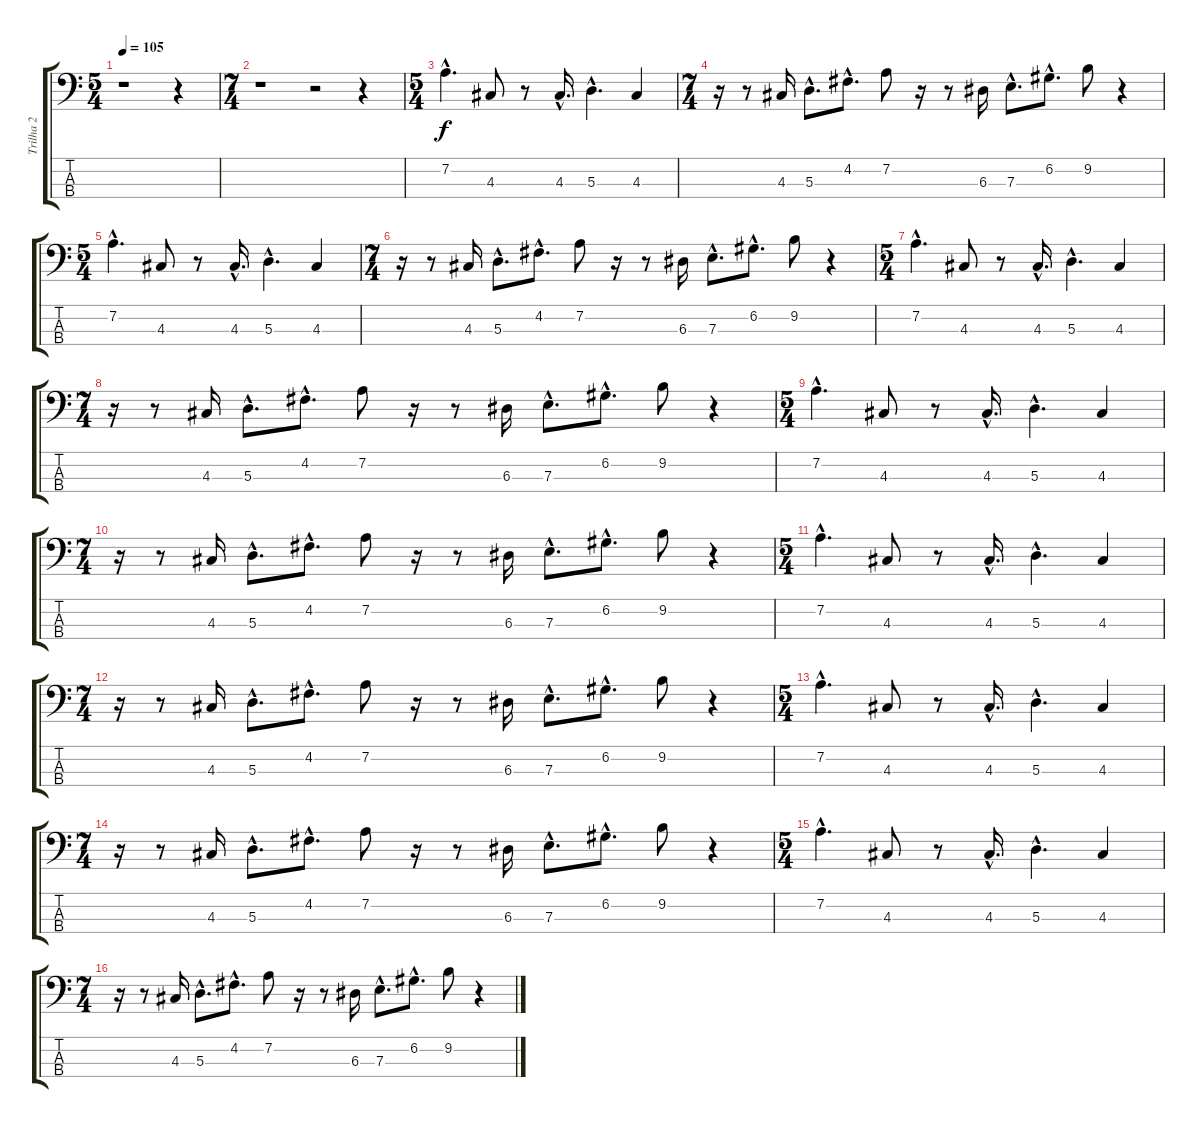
\track ("Trilha 2" "Trilha 2") {instrument electricbassfinger}
\staff {score tabs}
\tuning (G2 D2 A1 E1) {hide}
\ts (5 4)
\tempo 105
\clef f4
\ks c
r.1{dy f instrument electricbassfinger} r.4 |
\ts (7 4)
r.1 r.2 r.4 |
\ts (5 4)
7.2{hac}.4{d} 4.3.8 r.8 4.3{hac}.16{d} 5.3{hac}.4{d} 4.3.4 |
\ts (7 4)
r.16 r.8 4.3.16 5.3{hac}.8{d} 4.2{hac}.8{d} 7.2.8 r.16 r.8 6.3.16 7.3{hac}.8{d} 6.2{hac}.8{d} 9.2.8 r.4 |
\ts (5 4)
7.2{hac}.4{d} 4.3.8 r.8 4.3{hac}.16{d} 5.3{hac}.4{d} 4.3.4 |
\ts (7 4)
r.16 r.8 4.3.16 5.3{hac}.8{d} 4.2{hac}.8{d} 7.2.8 r.16 r.8 6.3.16 7.3{hac}.8{d} 6.2{hac}.8{d} 9.2.8 r.4 |
\ts (5 4)
7.2{hac}.4{d} 4.3.8 r.8 4.3{hac}.16{d} 5.3{hac}.4{d} 4.3.4 |
\ts (7 4)
r.16 r.8 4.3.16 5.3{hac}.8{d} 4.2{hac}.8{d} 7.2.8 r.16 r.8 6.3.16 7.3{hac}.8{d} 6.2{hac}.8{d} 9.2.8 r.4 |
\ts (5 4)
7.2{hac}.4{d} 4.3.8 r.8 4.3{hac}.16{d} 5.3{hac}.4{d} 4.3.4 |
\ts (7 4)
r.16 r.8 4.3.16 5.3{hac}.8{d} 4.2{hac}.8{d} 7.2.8 r.16 r.8 6.3.16 7.3{hac}.8{d} 6.2{hac}.8{d} 9.2.8 r.4 |
\ts (5 4)
7.2{hac}.4{d} 4.3.8 r.8 4.3{hac}.16{d} 5.3{hac}.4{d} 4.3.4 |
\ts (7 4)
r.16 r.8 4.3.16 5.3{hac}.8{d} 4.2{hac}.8{d} 7.2.8 r.16 r.8 6.3.16 7.3{hac}.8{d} 6.2{hac}.8{d} 9.2.8 r.4 |
\ts (5 4)
7.2{hac}.4{d} 4.3.8 r.8 4.3{hac}.16{d} 5.3{hac}.4{d} 4.3.4 |
\ts (7 4)
r.16 r.8 4.3.16 5.3{hac}.8{d} 4.2{hac}.8{d} 7.2.8 r.16 r.8 6.3.16 7.3{hac}.8{d} 6.2{hac}.8{d} 9.2.8 r.4 |
\ts (5 4)
7.2{hac}.4{d} 4.3.8 r.8 4.3{hac}.16{d} 5.3{hac}.4{d} 4.3.4 |
\ts (7 4)
r.16 r.8 4.3.16 5.3{hac}.8{d} 4.2{hac}.8{d} 7.2.8 r.16 r.8 6.3.16 7.3{hac}.8{d} 6.2{hac}.8{d} 9.2.8 r.4
